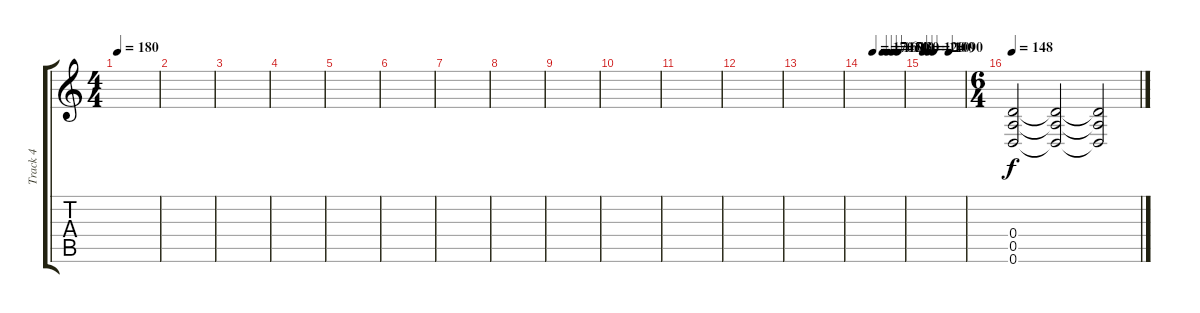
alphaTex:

\track ("Track 4" "Track 4") {instrument overdrivenguitar}
\staff {score tabs}
\tuning (E4 B3 G3 D3 A2 D2) {hide}
\ts (4 4)
\tempo 180
\clef g2
\ks c
|
|
|
|
|
|
|
|
|
|
|
|
|
\tempo (170 0.25)
\tempo (160 0.5)
\tempo (150 0.625)
\tempo (140 0.75)
\tempo (130 0.875)
|
\tempo 120
\tempo (110 0.125)
\tempo (100 0.25)
\tempo (90 0.625)
|
\ts (6 4)
\tempo 148
(0.4 0.5 0.6).2 (0.4{t} 0.5{t} 0.6{t}).2{dy f} (0.4{t} 0.5{t} 0.6{t}).2
